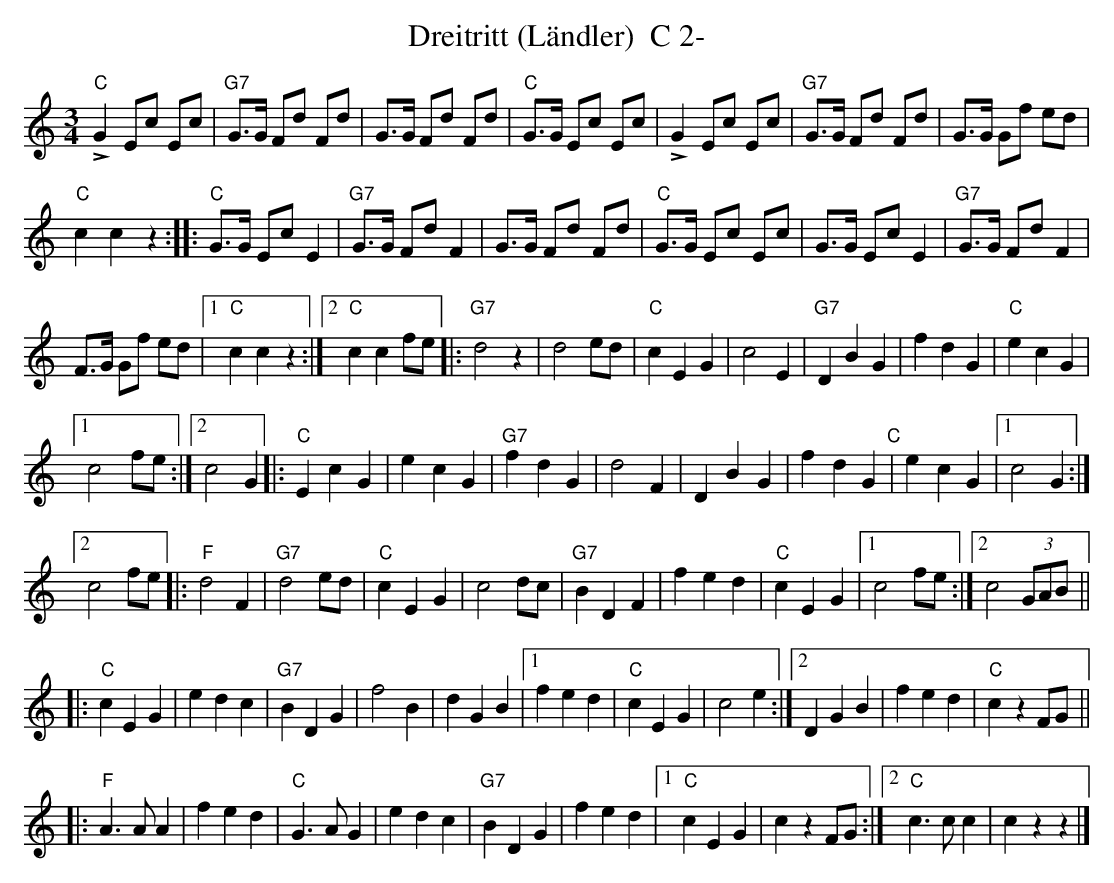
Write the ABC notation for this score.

X:1
T:Dreitritt (L\"andler)  C 2-
M:3/4
L:1/8
K:C%%MIDI gchordon
!>!"C"G2 Ec Ec | "G7"G>G Fd Fd | G>G Fd Fd | "C"G>G Ec Ec | !>!G2Ec Ec | "G7"G>G Fd Fd | G>G Gf ed |
"C"c2c2z2 :: "C"G>G EcE2 | "G7"G>G FdF2 | G>G Fd Fd | "C"G>G Ec Ec | G>G Ec E2 | "G7"G>G FdF2 |
F>G Gf ed |1 "C"c2c2z2 :|2 "C"c2c2fe |: "G7"d4z2 | d4ed | "C"c2E2G2 | c4E2 | "G7"D2B2G2 | f2d2G2 | "C"e2c2G2 |1
c4fe :|2 c4G2 |: [L:1/4] "C"EcG | ecG | "G7"fdG | d2F | DBG | fdG"C" | ecG |1 c2G :|2
c2f/2e/2 |: "F"d2F | "G7"d2e/2d/2| "C"cEG | c2d/2c/2 | "G7"BDF | fed | "C"cEG |1 c2f/2e/2 :|2 c2 (3G/2A/2B/2 ||
|: "C"cEG | edc | "G7"BDG | f2B | dGB |1 fed | "C"cEG | c2e :|2 DGB | fed | "C"czF/2G/2 ||
|: "F"A>AA | fed | "C"G>AG | edc | "G7"BDG | fed |1 "C"cEG | czF/2G/2 :|2 "C"c>cc | czz |]
